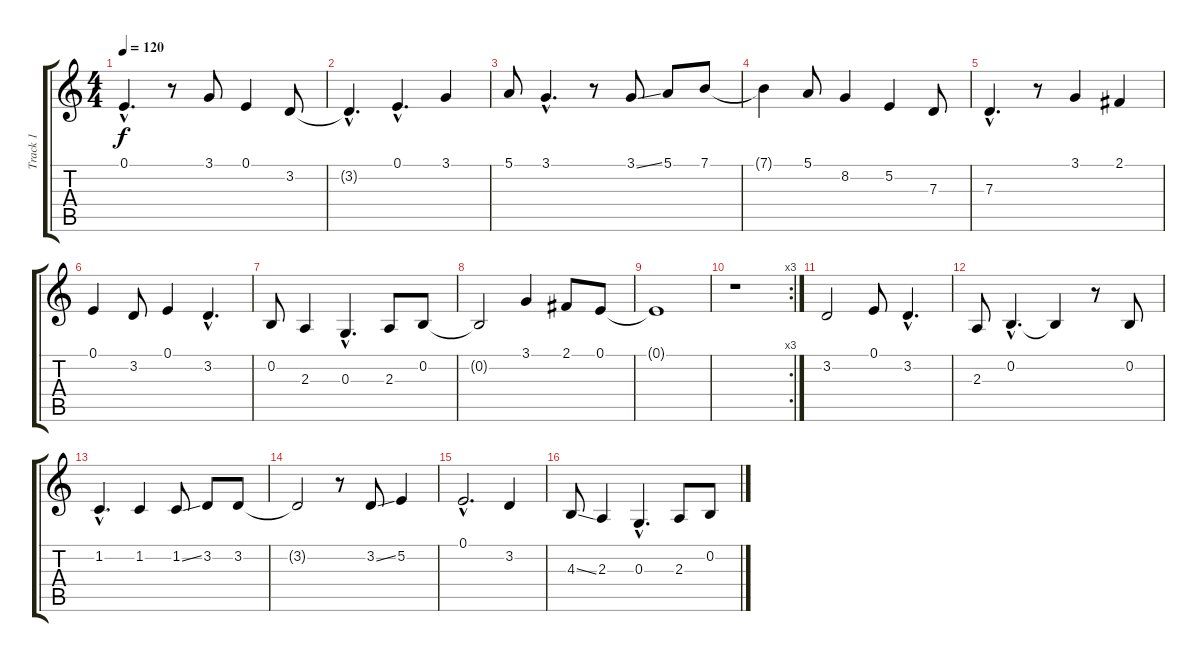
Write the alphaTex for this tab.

\track ("Track 1" "Track 1") {instrument stringensemble1}
\staff {score tabs}
\tuning (E4 B3 G3 D3 A2 E2) {hide}
\ts (4 4)
\tempo 120
\clef g2
\ks c
0.1{hac t}.4{d dy f} r.8 3.1.8 0.1.4 3.2.8 |
3.2{hac t}.4{d} 0.1{hac}.4{d} 3.1.4 |
5.1.8 3.1{hac}.4{d} r.8 3.1{ss}.8 5.1.8 7.1.8 |
7.1{t}.4 5.1.8 8.2.4 5.2.4 7.3.8 |
7.3{hac}.4{d} r.8 3.1.4 2.1.4 |
0.1.4 3.2.8 0.1.4 3.2{hac}.4{d} |
0.2.8 2.3.4 0.3{hac}.4{d} 2.3.8 0.2.8 |
0.2{t}.2 3.1.4 2.1.8 0.1.8 |
0.1{t}.1 |
\rc 3
r.1 |
3.2.2 0.1.8 3.2{hac}.4{d} |
2.3.8 0.2{hac}.4{d} 0.2{t}.4 r.8 0.2.8 |
1.2{hac}.4{d} 1.2.4 1.2{ss}.8 3.2.8 3.2.8 |
3.2{t}.2 r.8 3.2{ss}.8 5.2.4 |
0.1{hac}.2{d} 3.2.4 |
4.3{ss}.8 2.3.4 0.3{hac}.4{d} 2.3.8 0.2.8
